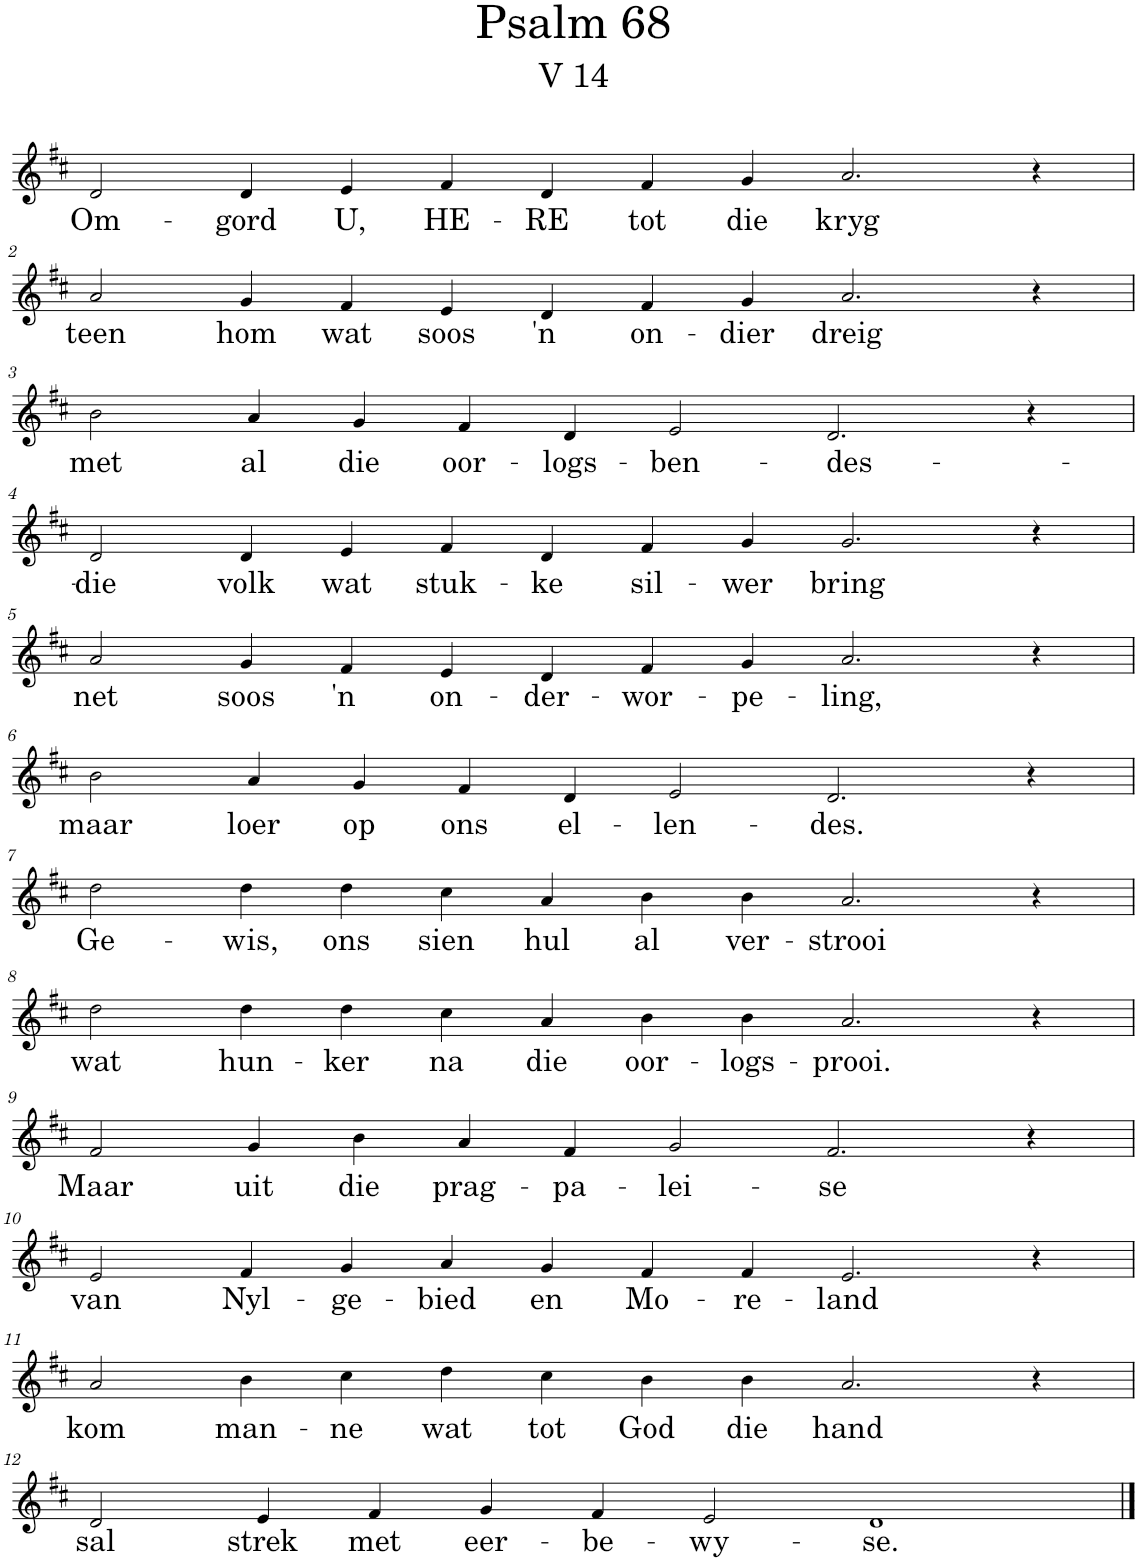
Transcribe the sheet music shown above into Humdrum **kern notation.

**kern	**text
*part1	*part1
*staff1	*staff1
*I"Pipe Organ	*
*I'Org.	*
*clefG2	*
*k[f#c#]	*
*M12/4	*
=1	=1
!	!LO:LY:b
2d/	Om-
!	!LO:LY:b
4d/	-gord
!	!LO:LY:b
4e/	U,
!	!LO:LY:b
4f#/	HE-
!	!LO:LY:b
4d/	-RE
!	!LO:LY:b
4f#/	tot
!	!LO:LY:b
4g/	die
!	!LO:LY:b
2.a/	kryg
4r	.
!!LO:LB:g=z
=2	=2
!	!LO:LY:b
2a/	teen
!	!LO:LY:b
4g/	hom
!	!LO:LY:b
4f#/	wat
!	!LO:LY:b
4e/	soos
!	!LO:LY:b
4d/	'n
!	!LO:LY:b
4f#/	on-
!	!LO:LY:b
4g/	-dier
!	!LO:LY:b
2.a/	dreig
4r	.
!!LO:LB:g=z
=3	=3
!	!LO:LY:b
2b\	met
!	!LO:LY:b
4a/	al
!	!LO:LY:b
4g/	die
!	!LO:LY:b
4f#/	oor-
!	!LO:LY:b
4d/	-logs-
!	!LO:LY:b
2e/	-ben-
!	!LO:LY:b
2.d/	-des-
4r	.
!!LO:LB:g=z
=4	=4
!	!LO:LY:b
2d/	-die
!	!LO:LY:b
4d/	volk
!	!LO:LY:b
4e/	wat
!	!LO:LY:b
4f#/	stuk-
!	!LO:LY:b
4d/	-ke
!	!LO:LY:b
4f#/	sil-
!	!LO:LY:b
4g/	-wer
!	!LO:LY:b
2.g/	bring
4r	.
!!LO:LB:g=z
=5	=5
!	!LO:LY:b
2a/	net
!	!LO:LY:b
4g/	soos
!	!LO:LY:b
4f#/	'n
!	!LO:LY:b
4e/	on-
!	!LO:LY:b
4d/	-der-
!	!LO:LY:b
4f#/	-wor-
!	!LO:LY:b
4g/	-pe-
!	!LO:LY:b
2.a/	-ling,
4r	.
!!LO:LB:g=z
=6	=6
!	!LO:LY:b
2b\	maar
!	!LO:LY:b
4a/	loer
!	!LO:LY:b
4g/	op
!	!LO:LY:b
4f#/	ons
!	!LO:LY:b
4d/	el-
!	!LO:LY:b
2e/	-len-
!	!LO:LY:b
2.d/	-des.
4r	.
!!LO:LB:g=z
=7	=7
!	!LO:LY:b
2dd\	Ge-
!	!LO:LY:b
4dd\	-wis,
!	!LO:LY:b
4dd\	ons
!	!LO:LY:b
4cc#\	sien
!	!LO:LY:b
4a/	hul
!	!LO:LY:b
4b\	al
!	!LO:LY:b
4b\	ver-
!	!LO:LY:b
2.a/	-strooi
4r	.
!!LO:LB:g=z
=8	=8
!	!LO:LY:b
2dd\	wat
!	!LO:LY:b
4dd\	hun-
!	!LO:LY:b
4dd\	-ker
!	!LO:LY:b
4cc#\	na
!	!LO:LY:b
4a/	die
!	!LO:LY:b
4b\	oor-
!	!LO:LY:b
4b\	-logs-
!	!LO:LY:b
2.a/	-prooi.
4r	.
!!LO:LB:g=z
=9	=9
!	!LO:LY:b
2f#/	Maar
!	!LO:LY:b
4g/	uit
!	!LO:LY:b
4b\	die
!	!LO:LY:b
4a/	prag-
!	!LO:LY:b
4f#/	-pa-
!	!LO:LY:b
2g/	-lei-
!	!LO:LY:b
2.f#/	-se
4r	.
!!LO:LB:g=z
=10	=10
!	!LO:LY:b
2e/	van
!	!LO:LY:b
4f#/	Nyl-
!	!LO:LY:b
4g/	-ge-
!	!LO:LY:b
4a/	-bied
!	!LO:LY:b
4g/	en
!	!LO:LY:b
4f#/	Mo-
!	!LO:LY:b
4f#/	-re-
!	!LO:LY:b
2.e/	-land
4r	.
!!LO:LB:g=z
=11	=11
!	!LO:LY:b
2a/	kom
!	!LO:LY:b
4b\	man-
!	!LO:LY:b
4cc#\	-ne
!	!LO:LY:b
4dd\	wat
!	!LO:LY:b
4cc#\	tot
!	!LO:LY:b
4b\	God
!	!LO:LY:b
4b\	die
!	!LO:LY:b
2.a/	hand
4r	.
!!LO:LB:g=z
=12	=12
!	!LO:LY:b
2d/	sal
!	!LO:LY:b
4e/	strek
!	!LO:LY:b
4f#/	met
!	!LO:LY:b
4g/	eer-
!	!LO:LY:b
4f#/	-be-
!	!LO:LY:b
2e/	-wy-
!	!LO:LY:b
1d	-se.
==	==
*-	*-
